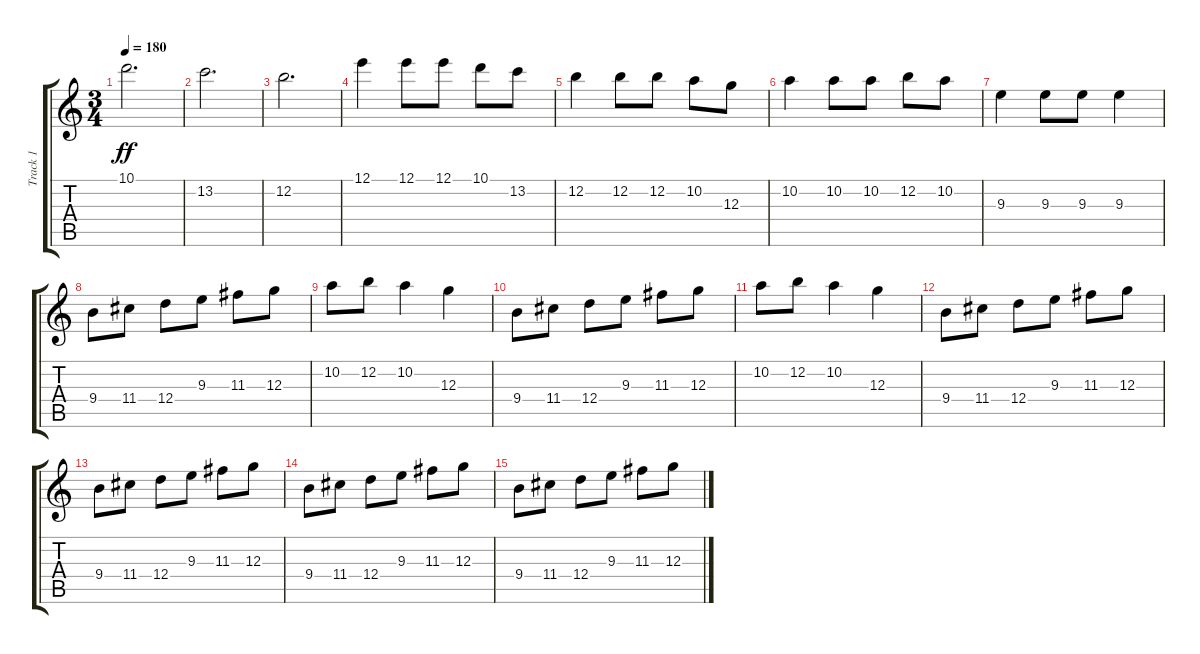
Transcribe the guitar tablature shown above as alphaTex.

\track ("Track 1" "Track 1") {instrument distortionguitar}
\staff {score tabs}
\tuning (E4 B3 G3 D3 A2 E2) {hide}
\ts (3 4)
\tempo 180
\clef g2
\ks c
10.1.2{d dy ff} |
13.2.2{d} |
12.2.2{d} |
12.1.4 12.1.8 12.1.8 10.1.8 13.2.8 |
12.2.4 12.2.8 12.2.8 10.2.8 12.3.8 |
10.2.4 10.2.8 10.2.8 12.2.8 10.2.8 |
9.3.4 9.3.8 9.3.8 9.3.4 |
9.4.8 11.4.8 12.4.8 9.3.8 11.3.8 12.3.8 |
10.2.8 12.2.8 10.2.4 12.3.4 |
9.4.8 11.4.8 12.4.8 9.3.8 11.3.8 12.3.8 |
10.2.8 12.2.8 10.2.4 12.3.4 |
9.4.8 11.4.8 12.4.8 9.3.8 11.3.8 12.3.8 |
9.4.8 11.4.8 12.4.8 9.3.8 11.3.8 12.3.8 |
9.4.8 11.4.8 12.4.8 9.3.8 11.3.8 12.3.8 |
9.4.8 11.4.8 12.4.8 9.3.8 11.3.8 12.3.8
